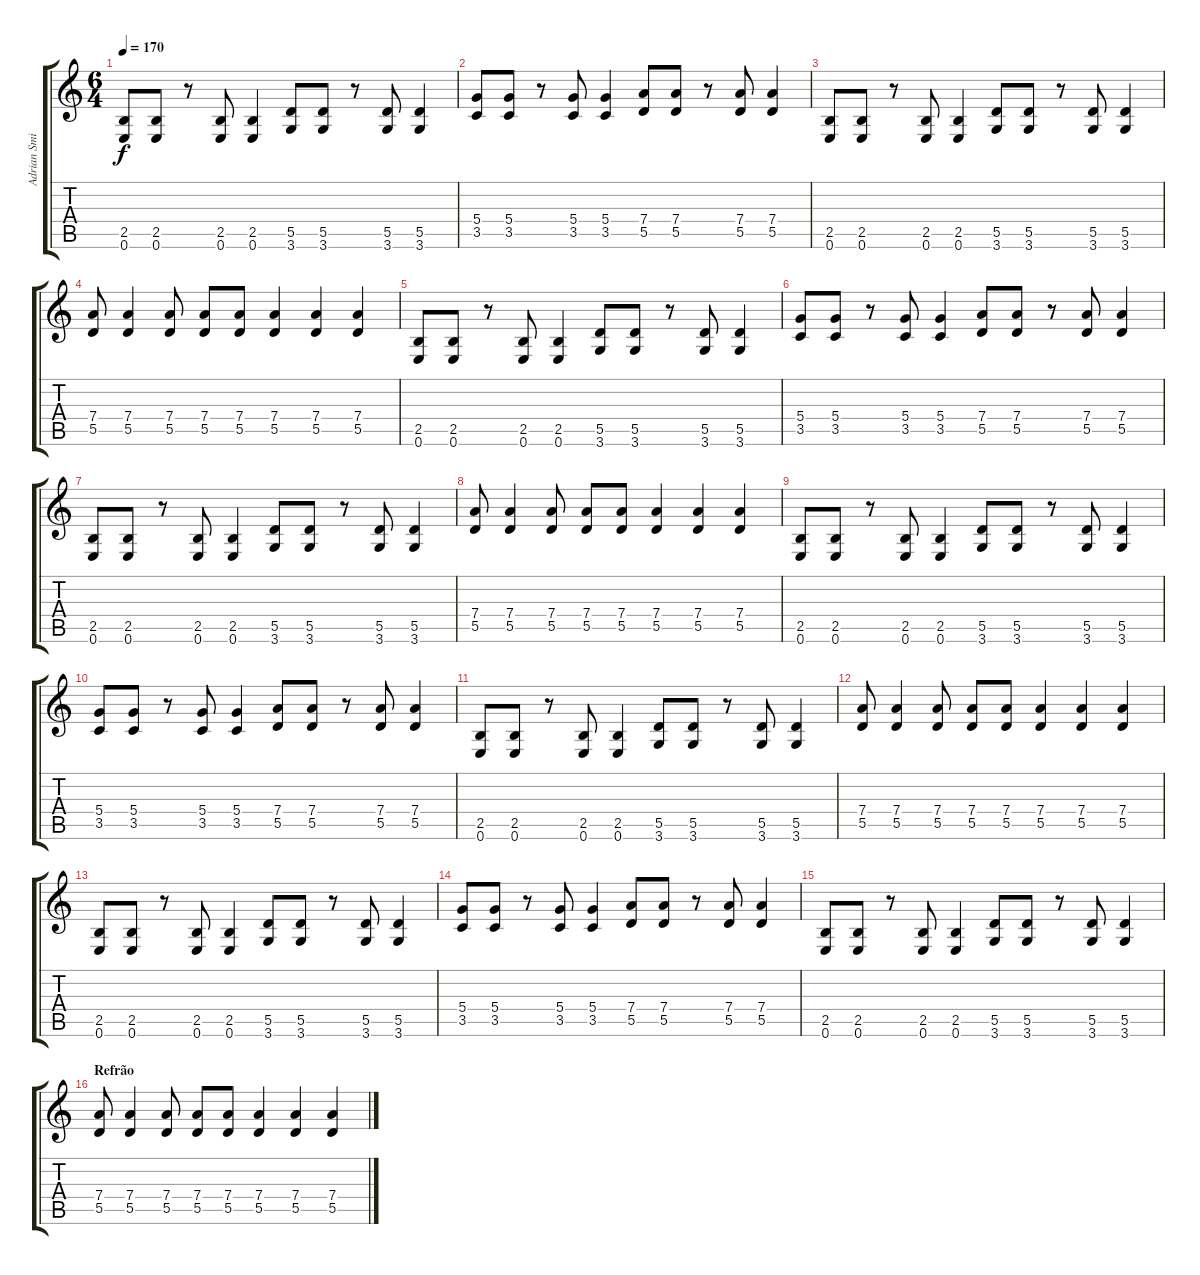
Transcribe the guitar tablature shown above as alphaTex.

\track ("Adrian Smith" "Adrian Smi") {instrument electricguitarclean}
\staff {score tabs}
\tuning (E4 B3 G3 D3 A2 E2) {hide}
\ts (6 4)
\tempo 170
\clef g2
\ks c
(2.5 0.6).8{dy f instrument distortionguitar} (2.5 0.6).8 r.8 (2.5 0.6).8 (2.5 0.6).4 (5.5 3.6).8 (5.5 3.6).8 r.8 (5.5 3.6).8 (5.5 3.6).4 |
(5.4 3.5).8 (5.4 3.5).8 r.8 (5.4 3.5).8 (5.4 3.5).4 (7.4 5.5).8 (7.4 5.5).8 r.8 (7.4 5.5).8 (7.4 5.5).4 |
(2.5 0.6).8 (2.5 0.6).8 r.8 (2.5 0.6).8 (2.5 0.6).4 (5.5 3.6).8 (5.5 3.6).8 r.8 (5.5 3.6).8 (5.5 3.6).4 |
(7.4 5.5).8 (7.4 5.5).4 (7.4 5.5).8 (7.4 5.5).8 (7.4 5.5).8 (7.4 5.5).4 (7.4 5.5).4 (7.4 5.5).4 |
(2.5 0.6).8 (2.5 0.6).8 r.8 (2.5 0.6).8 (2.5 0.6).4 (5.5 3.6).8 (5.5 3.6).8 r.8 (5.5 3.6).8 (5.5 3.6).4 |
(5.4 3.5).8 (5.4 3.5).8 r.8 (5.4 3.5).8 (5.4 3.5).4 (7.4 5.5).8 (7.4 5.5).8 r.8 (7.4 5.5).8 (7.4 5.5).4 |
(2.5 0.6).8 (2.5 0.6).8 r.8 (2.5 0.6).8 (2.5 0.6).4 (5.5 3.6).8 (5.5 3.6).8 r.8 (5.5 3.6).8 (5.5 3.6).4 |
(7.4 5.5).8 (7.4 5.5).4 (7.4 5.5).8 (7.4 5.5).8 (7.4 5.5).8 (7.4 5.5).4 (7.4 5.5).4 (7.4 5.5).4 |
(2.5 0.6).8 (2.5 0.6).8 r.8 (2.5 0.6).8 (2.5 0.6).4 (5.5 3.6).8 (5.5 3.6).8 r.8 (5.5 3.6).8 (5.5 3.6).4 |
(5.4 3.5).8 (5.4 3.5).8 r.8 (5.4 3.5).8 (5.4 3.5).4 (7.4 5.5).8 (7.4 5.5).8 r.8 (7.4 5.5).8 (7.4 5.5).4 |
(2.5 0.6).8 (2.5 0.6).8 r.8 (2.5 0.6).8 (2.5 0.6).4 (5.5 3.6).8 (5.5 3.6).8 r.8 (5.5 3.6).8 (5.5 3.6).4 |
(7.4 5.5).8 (7.4 5.5).4 (7.4 5.5).8 (7.4 5.5).8 (7.4 5.5).8 (7.4 5.5).4 (7.4 5.5).4 (7.4 5.5).4 |
(2.5 0.6).8 (2.5 0.6).8 r.8 (2.5 0.6).8 (2.5 0.6).4 (5.5 3.6).8 (5.5 3.6).8 r.8 (5.5 3.6).8 (5.5 3.6).4 |
(5.4 3.5).8 (5.4 3.5).8 r.8 (5.4 3.5).8 (5.4 3.5).4 (7.4 5.5).8 (7.4 5.5).8 r.8 (7.4 5.5).8 (7.4 5.5).4 |
(2.5 0.6).8 (2.5 0.6).8 r.8 (2.5 0.6).8 (2.5 0.6).4 (5.5 3.6).8 (5.5 3.6).8 r.8 (5.5 3.6).8 (5.5 3.6).4 |
\section ("" "Refrão")
(7.4 5.5).8 (7.4 5.5).4 (7.4 5.5).8 (7.4 5.5).8 (7.4 5.5).8 (7.4 5.5).4 (7.4 5.5).4 (7.4 5.5).4
